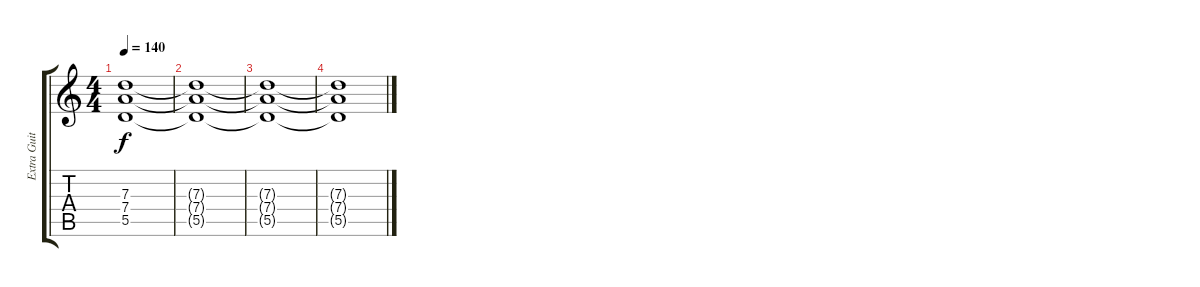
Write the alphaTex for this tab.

\track ("Extra Guitar" "Extra Guit") {instrument distortionguitar}
\staff {score tabs}
\tuning (E4 B3 G3 D3 A2 E2) {hide}
\ts (4 4)
\tempo 140
\clef g2
\ks c
(7.3{t} 7.4{t} 5.5{t}).1{dy f} |
(7.3{t} 7.4{t} 5.5{t}).1 |
(7.3{t} 7.4{t} 5.5{t}).1 |
(7.3{t} 7.4{t} 5.5{t}).1
